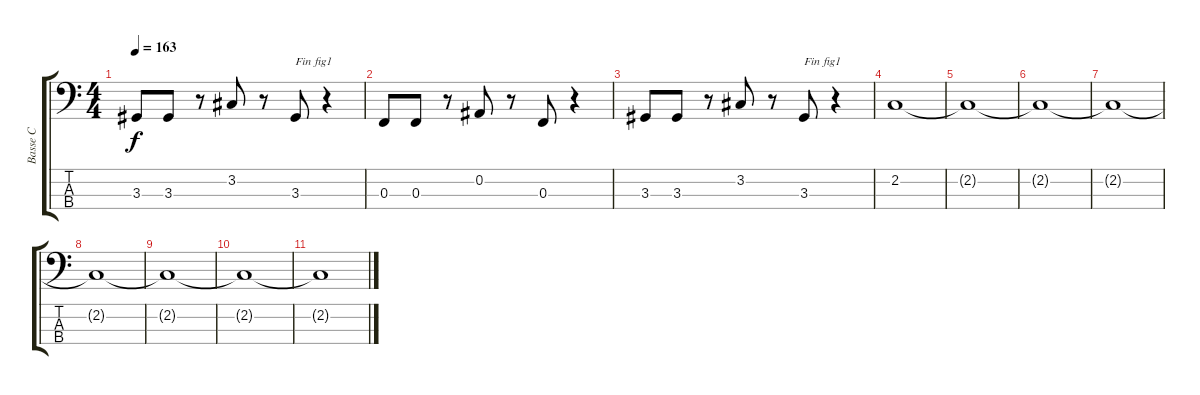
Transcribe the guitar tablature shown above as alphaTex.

\track ("Basse C" "Basse C") {instrument electricbassfinger}
\staff {score tabs}
\tuning (Eb2 Bb1 F1 C1) {hide}
\ts (4 4)
\tempo 163
\clef f4
\ks c
3.3.8{dy f} 3.3.8 r.8 3.2.8 r.8 3.3.8{txt "Fin fig1"} r.4 |
0.3.8 0.3.8 r.8 0.2.8 r.8 0.3.8 r.4 |
3.3.8 3.3.8 r.8 3.2.8 r.8 3.3.8{txt "Fin fig1"} r.4 |
2.2.1 |
2.2{t}.1 |
2.2{t}.1 |
2.2{t}.1 |
2.2{t}.1{volume 0} |
2.2{t}.1 |
2.2{t}.1 |
2.2{t}.1
